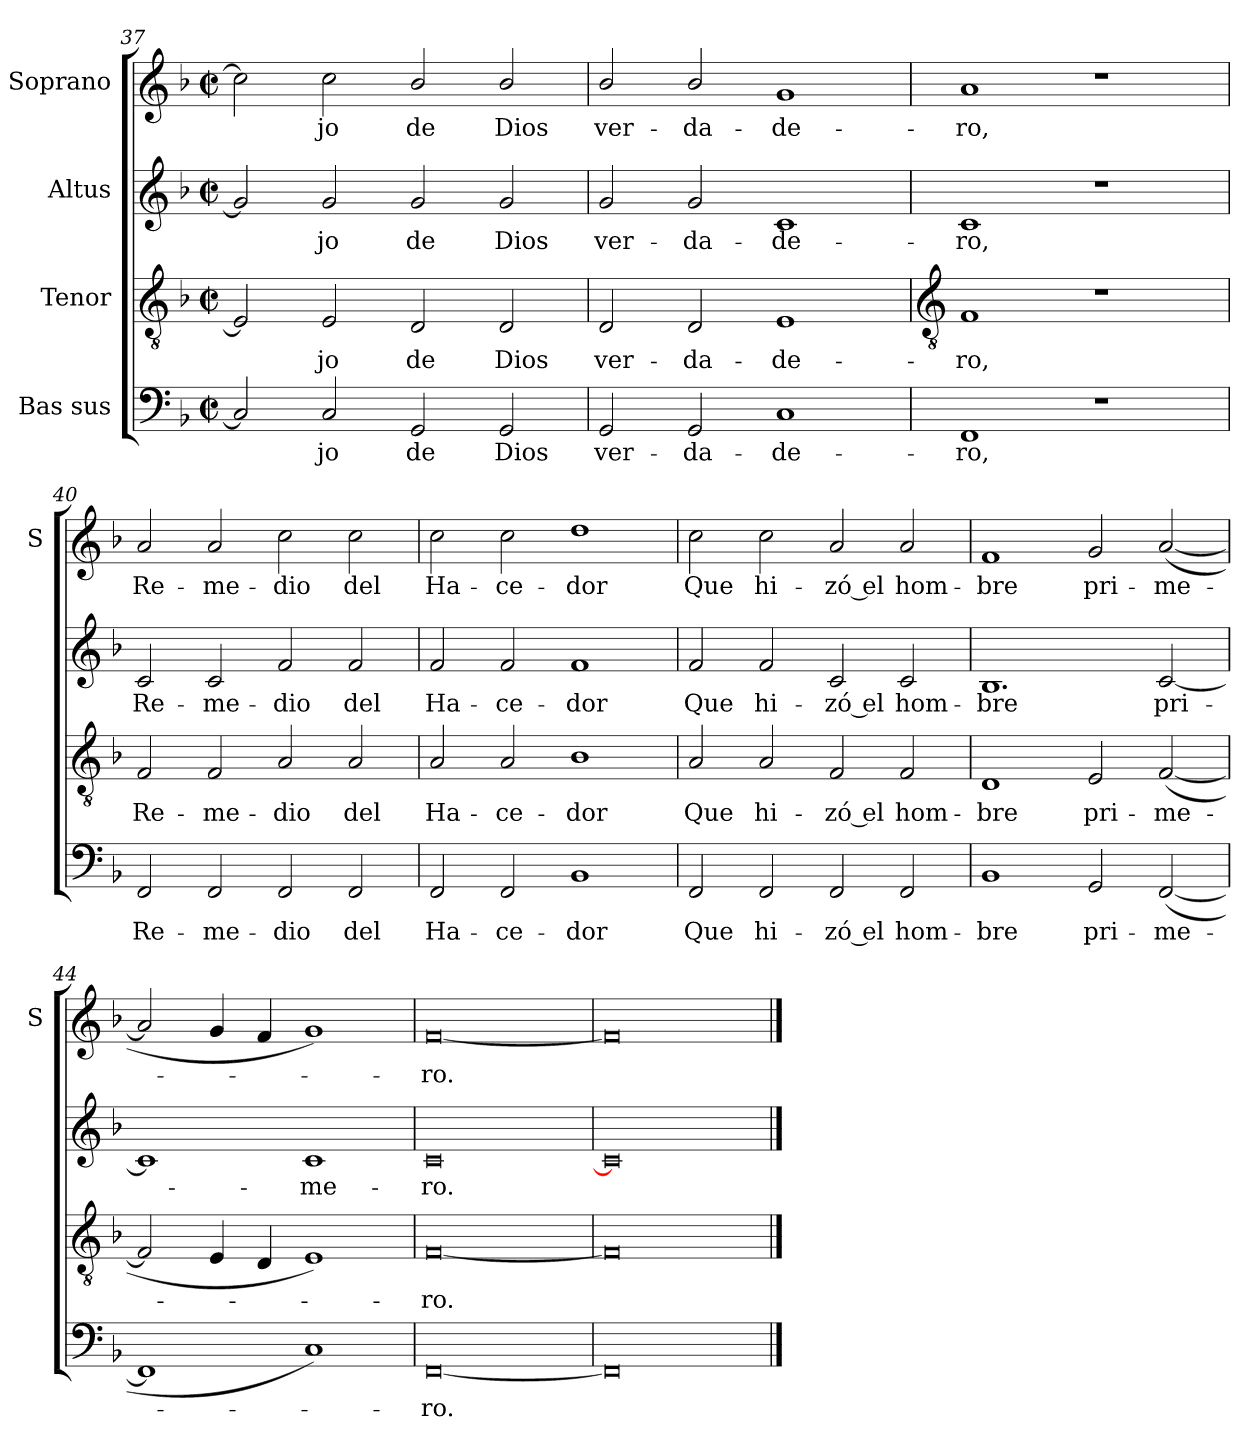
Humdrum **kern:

**kern	**text	**kern	**text	**kern	**text	**kern	**text
*part4	*part4	*part3	*part3	*part2	*part2	*part1	*part1
*staff4	*staff4	*staff3	*staff3	*staff2	*staff2	*staff1	*staff1
*I"Bas sus	*	*I"Tenor	*	*I"Altus	*	*I"Soprano	*
*	*	*	*	*	*	*I'S	*
*clefF4	*	*clefGv2	*	*clefG2	*	*clefG2	*
*k[b-]	*	*k[b-]	*	*k[b-]	*	*k[b-]	*
*F:	*	*F:	*	*F:	*	*F:	*
*M4/2	*	*M4/2	*	*M4/2	*	*M4/2	*
*met(c|)	*	*met(c|)	*	*met(c|)	*	*met(c|)	*
=37	=37	=37	=37	=37	=37	=37	=37
2C]	.	2E]	.	2g]	.	2cc]	.
!	!LO:LY:b	!	!LO:LY:b	!	!LO:LY:b	!	!LO:LY:b
2C	jo	2E	jo	2g	jo	2cc	jo
!	!LO:LY:b	!	!LO:LY:b	!	!LO:LY:b	!	!LO:LY:b
2GG	de	2D	de	2g	de	2b-/	de
!	!LO:LY:b	!	!LO:LY:b	!	!LO:LY:b	!	!LO:LY:b
2GG	Dios	2D	Dios	2g	Dios	2b-/	Dios
=38	=38	=38	=38	=38	=38	=38	=38
!	!LO:LY:b	!	!LO:LY:b	!	!LO:LY:b	!	!LO:LY:b
2GG	ver-	2D	ver-	2g	ver-	2b-/	ver-
!	!LO:LY:b	!	!LO:LY:b	!	!LO:LY:b	!	!LO:LY:b
2GG	-da-	2D	-da-	2g	-da-	2b-/	-da-
!	!LO:LY:b	!	!LO:LY:b	!	!LO:LY:b	!	!LO:LY:b
1C	-de-	1E	-de-	1c	-de-	1g	-de-
!!LO:LB:g=z
=39	=39	=39	=39	=39	=39	=39	=39
*	*	*clefGv2	*	*	*	*	*
!	!LO:LY:b	!	!LO:LY:b	!	!LO:LY:b	!	!LO:LY:b
1FF	-ro,	1F	-ro,	1c	-ro,	1a	-ro,
1r	.	1r	.	1r	.	1r	.
=40	=40	=40	=40	=40	=40	=40	=40
!	!LO:LY:b	!	!LO:LY:b	!	!LO:LY:b	!	!LO:LY:b
2FF	Re-	2F	Re-	2c	Re-	2a	Re-
!	!LO:LY:b	!	!LO:LY:b	!	!LO:LY:b	!	!LO:LY:b
2FF	-me-	2F	-me-	2c	-me-	2a	-me-
!	!LO:LY:b	!	!LO:LY:b	!	!LO:LY:b	!	!LO:LY:b
2FF	-dio	2A	-dio	2f	-dio	2cc	-dio
!	!LO:LY:b	!	!LO:LY:b	!	!LO:LY:b	!	!LO:LY:b
2FF	del	2A	del	2f	del	2cc	del
=41	=41	=41	=41	=41	=41	=41	=41
!	!LO:LY:b	!	!LO:LY:b	!	!LO:LY:b	!	!LO:LY:b
2FF	Ha-	2A	Ha-	2f	Ha-	2cc	Ha-
!	!LO:LY:b	!	!LO:LY:b	!	!LO:LY:b	!	!LO:LY:b
2FF	-ce-	2A	-ce-	2f	-ce-	2cc	-ce-
!	!LO:LY:b	!	!LO:LY:b	!	!LO:LY:b	!	!LO:LY:b
1BB-	-dor	1B-	-dor	1f	-dor	1dd	-dor
=42	=42	=42	=42	=42	=42	=42	=42
!	!LO:LY:b	!	!LO:LY:b	!	!LO:LY:b	!	!LO:LY:b
2FF	Que	2A	Que	2f	Que	2cc	Que
!	!LO:LY:b	!	!LO:LY:b	!	!LO:LY:b	!	!LO:LY:b
2FF	hi-	2A	hi-	2f	hi-	2cc	hi-
!	!LO:LY:b	!	!LO:LY:b	!	!LO:LY:b	!	!LO:LY:b
2FF	-zó el	2F	-zó el	2c	-zó el	2a	-zó el
!	!LO:LY:b	!	!LO:LY:b	!	!LO:LY:b	!	!LO:LY:b
2FF	hom-	2F	hom-	2c	hom-	2a	hom-
=43	=43	=43	=43	=43	=43	=43	=43
!	!LO:LY:b	!	!LO:LY:b	!	!LO:LY:b	!	!LO:LY:b
1BB-	-bre	1D	-bre	1.B-	-bre	1f	-bre
!	!LO:LY:b	!	!LO:LY:b	!	!	!	!LO:LY:b
2GG	pri-	2E	pri-	.	.	2g	pri-
!	!LO:LY:b	!	!LO:LY:b	!	!LO:LY:b	!	!LO:LY:b
(<[2FF	-me-	(<[2F	-me-	[2c	pri-	(<[2a	-me-
=44	=44	=44	=44	=44	=44	=44	=44
1FF]	.	2F]	.	1c]	.	2a]	.
.	.	4E	.	.	.	4g	.
.	.	4D	.	.	.	4f	.
!	!	!	!	!	!LO:LY:b	!	!
1C)	.	1E)	.	1c	me-	1g)	.
=45	=45	=45	=45	=45	=45	=45	=45
!	!LO:LY:b	!	!LO:LY:b	!	!LO:LY:b	!	!LO:LY:b
[0FF	ro.	[0F	ro.	0c	-ro.	[0f	ro.
=46	=46	=46	=46	=46	=46	=46	=46
0FF]	.	0F]	.	0c]	.	0f]	.
==	==	==	==	==	==	==	==
*-	*-	*-	*-	*-	*-	*-	*-
